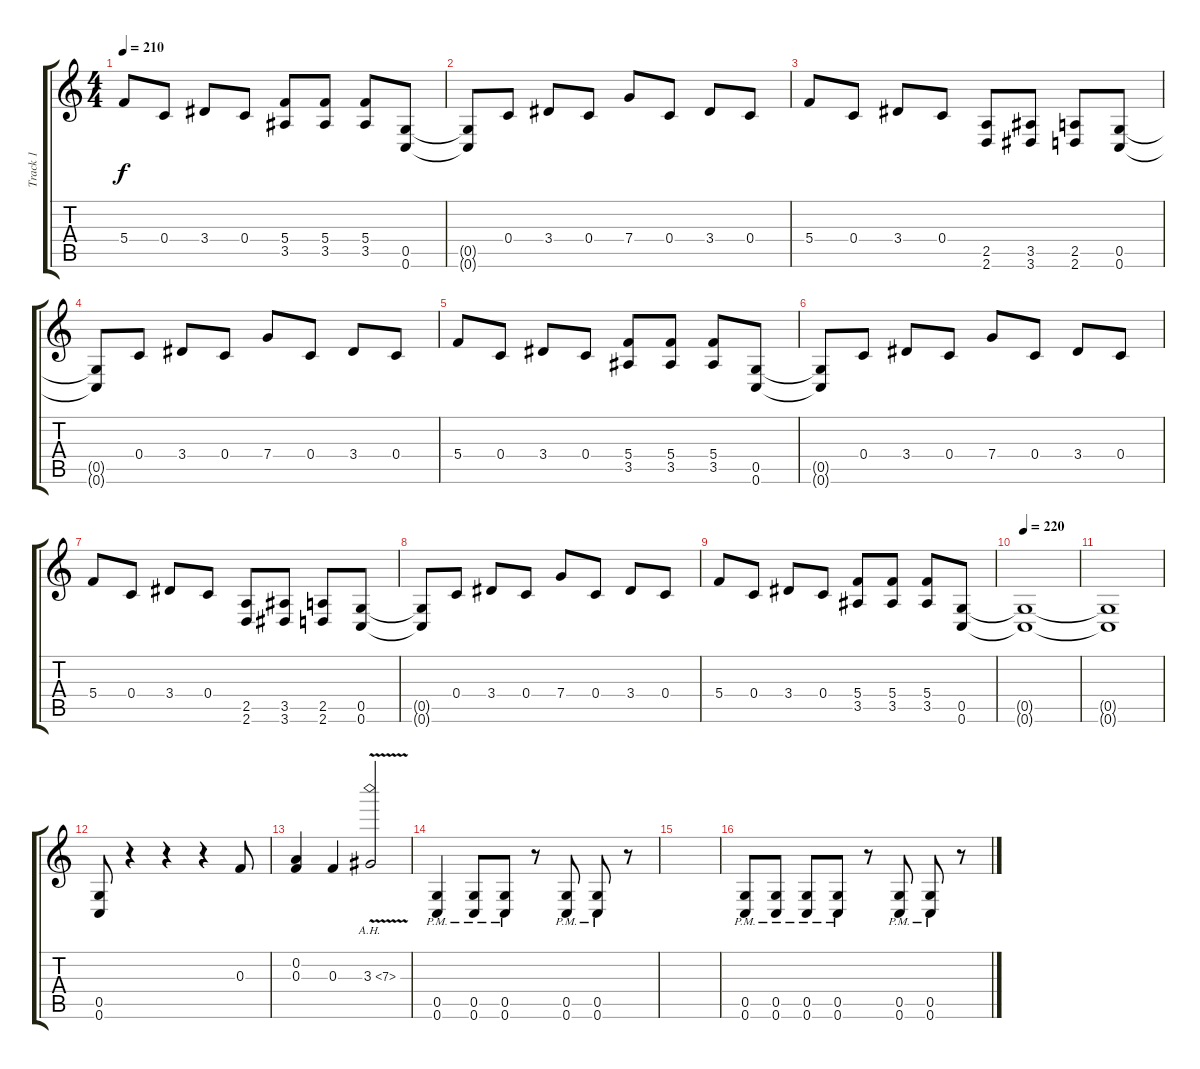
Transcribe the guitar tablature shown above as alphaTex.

\track ("Track 1" "Track 1") {instrument distortionguitar}
\staff {score tabs}
\tuning (D4 A3 F3 C3 G2 C2) {hide}
\ts (4 4)
\tempo 210
\clef g2
\ks c
5.4.8{dy f} 0.4.8 3.4.8 0.4.8 (5.4 3.5).8 (5.4 3.5).8 (5.4 3.5).8 (0.5 0.6).8 |
(0.5{t} 0.6{t}).8 0.4.8 3.4.8 0.4.8 7.4.8 0.4.8 3.4.8 0.4.8 |
5.4.8 0.4.8 3.4.8 0.4.8 (2.5 2.6).8 (3.5 3.6).8 (2.5 2.6).8 (0.5 0.6).8 |
(0.5{t} 0.6{t}).8 0.4.8 3.4.8 0.4.8 7.4.8 0.4.8 3.4.8 0.4.8 |
5.4.8 0.4.8 3.4.8 0.4.8 (5.4 3.5).8 (5.4 3.5).8 (5.4 3.5).8 (0.5 0.6).8 |
(0.5{t} 0.6{t}).8 0.4.8 3.4.8 0.4.8 7.4.8 0.4.8 3.4.8 0.4.8 |
5.4.8 0.4.8 3.4.8 0.4.8 (2.5 2.6).8 (3.5 3.6).8 (2.5 2.6).8 (0.5 0.6).8 |
(0.5{t} 0.6{t}).8 0.4.8 3.4.8 0.4.8 7.4.8 0.4.8 3.4.8 0.4.8 |
5.4.8 0.4.8 3.4.8 0.4.8 (5.4 3.5).8 (5.4 3.5).8 (5.4 3.5).8 (0.5 0.6).8 |
\tempo 220
(0.5{t} 0.6{t}).1 |
(0.5{t} 0.6{t}).1 |
(0.5 0.6).8 r.4 r.4 r.4 0.3.8 |
(0.2 0.3).4 0.3.4 3.3{ah 4 v}.2 |
(0.5{pm} 0.6{pm}).4 (0.5{pm} 0.6{pm}).8 (0.5{pm} 0.6{pm}).8 r.8 (0.5{pm} 0.6{pm}).8 (0.5{pm} 0.6{pm}).8 r.8 |
|
(0.5{pm} 0.6{pm}).8 (0.5{pm} 0.6{pm}).8 (0.5{pm} 0.6{pm}).8 (0.5{pm} 0.6{pm}).8 r.8 (0.5{pm} 0.6{pm}).8 (0.5{pm} 0.6{pm}).8 r.8
